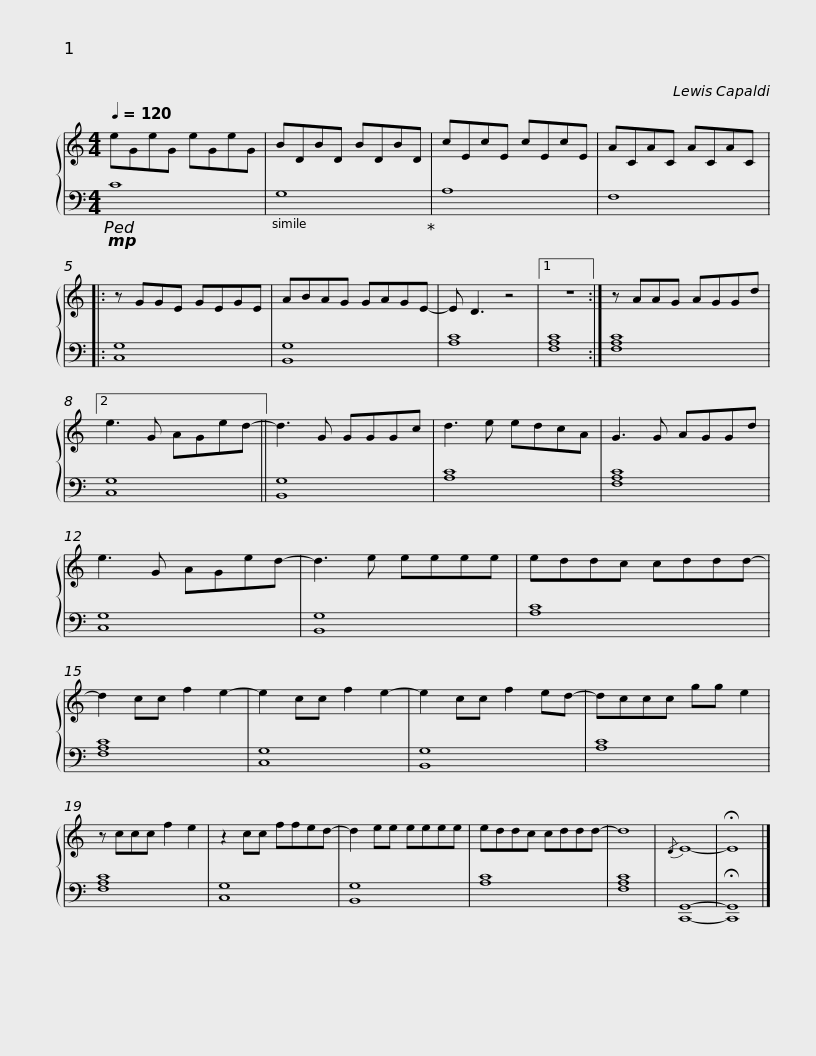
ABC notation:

X:1
%%score { 1 | 2 }
L:1/8
Q:1/4=120
M:4/4
I:linebreak $
K:C
V:1 treble
V:2 bass
V:1
 eGeG eGeG | BDBD BDBD | cEcE cEcE |$ ACAC ACAC |: z GGE GEGE | %5
 ABAG GAGE- | E D3 z4 |1$ z8 :| z AAG AGGd |2 e3 G AGed- || %10
 d3 G GGGc |$ d3 e edcA | G3 G AGGd | e3 G AGed- | d3 e eeee |$ %15
 eddc cddd- | d2 cc f2 e2- | e2 cc f2 e2- | e2 cc f2 ed- |$ dccc gg e2 | %20
 z ccc f2 e2 | z2 cc ffed- | d2 ee eeee |$ eddc cddd- | d8 | %25
{/D} E8- | !fermata!E8 |] %27
V:2
!mp!!ped! C8 | G,8!ped-up! | A,8 |$ F,8 |: [C,G,]8 | %5
 [B,,G,]8 | [A,C]8 |1$ [F,A,C]8 :| [F,A,C]8 |2 [C,G,]8 || %10
 [B,,G,]8 |$ [A,C]8 | [F,A,C]8 | [C,G,]8 | [B,,G,]8 |$ %15
 [A,C]8 | [F,A,C]8 | [C,G,]8 | [B,,G,]8 |$ [A,C]8 | %20
 [F,A,C]8 | [C,G,]8 | [B,,G,]8 |$ [A,C]8 | [F,A,C]8 | %25
 [C,,G,,]8- | !fermata![C,,G,,]8 |] %27
